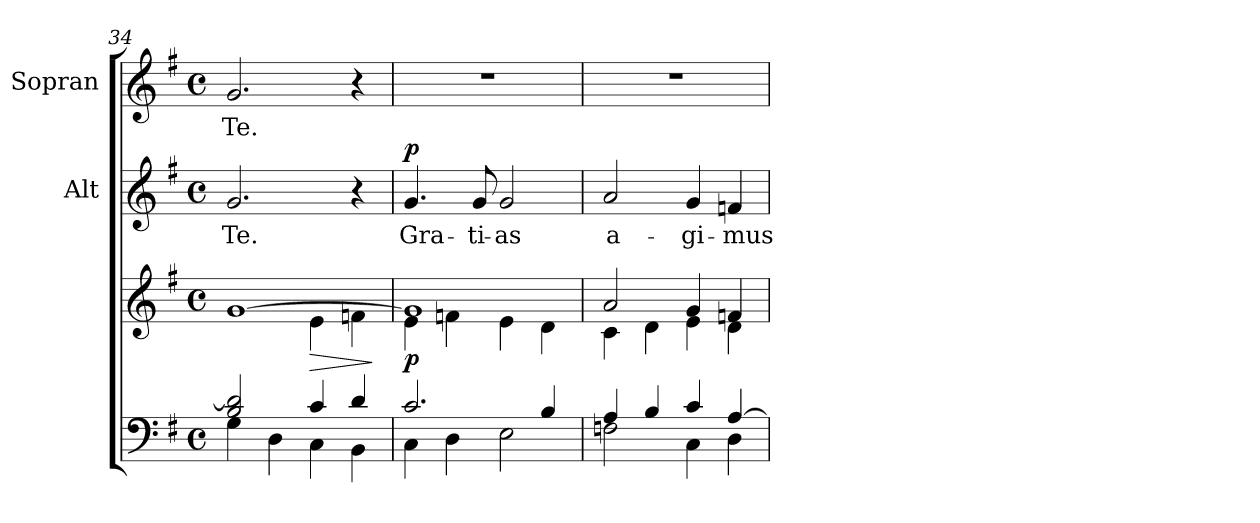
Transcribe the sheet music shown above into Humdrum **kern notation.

**kern	**kern	**dynam	**kern	**text	**dynam	**kern	**text
*part3	*part3	*part3	*part2	*part2	*part2	*part1	*part1
*staff4	*staff3	*staff3/4	*staff2	*staff2	*staff2	*staff1	*staff1
*	*	*	*I"Alt	*	*	*I"Sopran	*
*	*	*	*I'A.	*	*	*I'S.	*
*clefF4	*clefG2	*	*clefG2	*	*	*clefG2	*
*k[f#]	*k[f#]	*	*k[f#]	*	*	*k[f#]	*
*G:	*G:	*	*G:	*	*	*G:	*
*M4/4	*M4/4	*	*M4/4	*	*	*M4/4	*
*met(c)	*met(c)	*	*met(c)	*	*	*met(c)	*
=34	=34	=34	=34	=34	=34	=34	=34
*^	*^	*	*	*	*	*	*
!	!	!	!	!	!	!LO:LY:b	!	!	!LO:LY:b
2B/ 2d/]	4G\	[>1g	2ryy	.	2.g/	Te.	.	2.g/	Te.
.	4D\	.	.	.	.	.	.	.	.
!	!	!	!	!LO:HP:b	!	!	!	!	!
4c/	4C\	.	4e\	>	.	.	.	.	.
4d/	4BB\	.	4fn\	.	4r	.	.	4r	.
*v	*v	*	*	*	*	*	*	*	*
*	*v	*v	*	*	*	*	*	*
.	.	]	.	.	.	.	.
=35	=35	=35	=35	=35	=35	=35	=35
*^	*^	*	*	*	*	*	*
!	!	!	!	!LO:DY:b	!	!LO:LY:b	!LO:DY:a	!	!
2.c/	4C\	1g]	4e\	p	4.g/	Gra-	p	1r	.
.	4D\	.	4fn\	.	.	.	.	.	.
!	!	!	!	!	!	!LO:LY:b	!	!	!
.	.	.	.	.	8g/	-ti-	.	.	.
!	!	!	!	!	!	!LO:LY:b	!	!	!
.	2E\	.	4e\	.	2g/	-as	.	.	.
4B/	.	.	4d\	.	.	.	.	.	.
=36	=36	=36	=36	=36	=36	=36	=36	=36	=36
!	!	!	!	!	!	!LO:LY:b	!	!	!
4A/	2Fn\	2a/	4c\	.	2a/	a-	.	1r	.
4B/	.	.	4d\	.	.	.	.	.	.
!	!	!	!	!	!	!LO:LY:b	!	!	!
4c/	4C\	4g/	4e\	.	4g/	-gi-	.	.	.
!	!	!	!	!	!	!LO:LY:b	!	!	!
[>4A/	4D\	4fn/	4d\	.	4fn/	-mus	.	.	.
*v	*v	*	*	*	*	*	*	*	*
*	*v	*v	*	*	*	*	*	*
=	=	=	=	=	=	=	=
*-	*-	*-	*-	*-	*-	*-	*-
